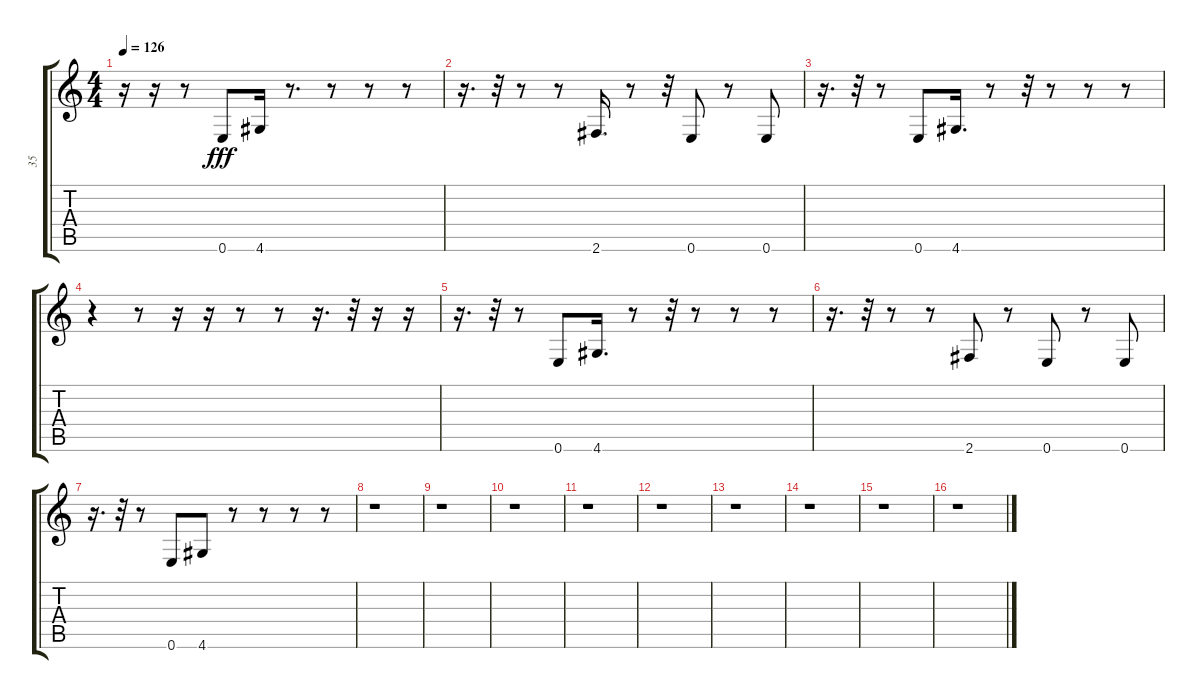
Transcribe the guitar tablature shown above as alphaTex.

\track ("35" "35") {instrument slapbass2}
\staff {score tabs}
\tuning (E4 B3 G3 D3 A2 E2) {hide}
\ts (4 4)
\tempo 126
\clef g2
\ks c
r.16{dy fff} r.16 r.8 0.6.8 4.6.16 r.8{d} r.8 r.8 r.8 |
r.16{d} r.32 r.8 r.8 2.6.16{d} r.8 r.32 0.6.8 r.8 0.6.8 |
r.16{d} r.32 r.8 0.6.8 4.6.16{d} r.8 r.32 r.8 r.8 r.8 |
r.4 r.8 r.16 r.16 r.8 r.8 r.16{d} r.32 r.16 r.16 |
r.16{d} r.32 r.8 0.6.8 4.6.16{d} r.8 r.32 r.8 r.8 r.8 |
r.16{d} r.32 r.8 r.8 2.6.8 r.8 0.6.8 r.8 0.6.8 |
r.16{d} r.32 r.8 0.6.8 4.6.8 r.8 r.8 r.8 r.8 |
r.1 |
r.1 |
r.1 |
r.1 |
r.1 |
r.1 |
r.1 |
r.1 |
r.1
